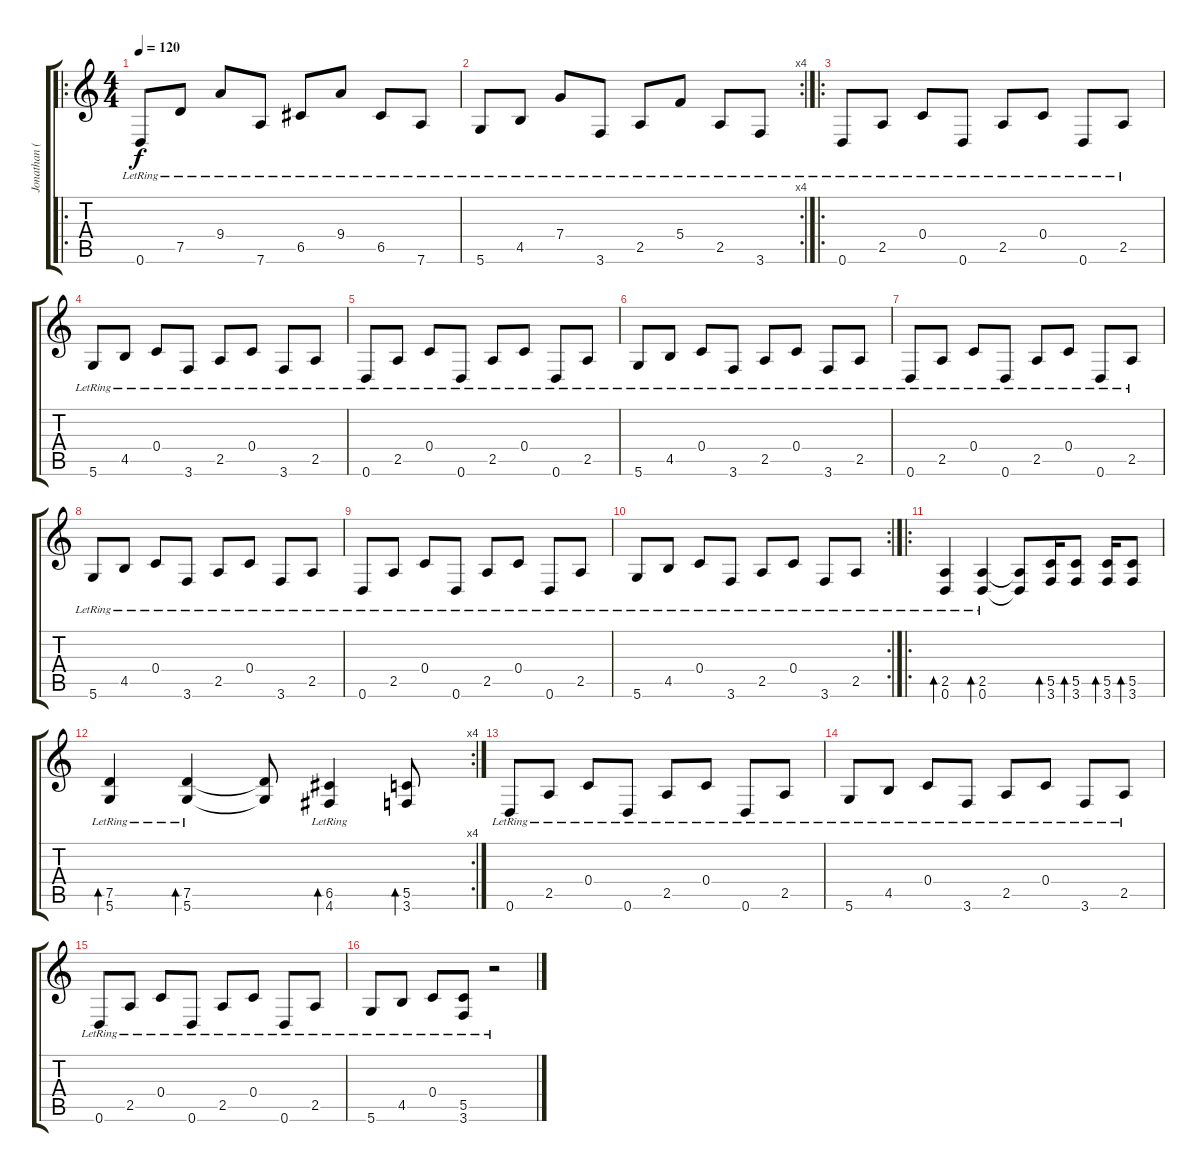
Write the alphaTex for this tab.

\track ("Jonathan (clean)" "Jonathan (") {instrument electricguitarmuted}
\staff {score tabs}
\tuning (D4 A3 F3 C3 G2 D2) {hide}
\ro
\ts (4 4)
\tempo 120
\clef g2
\ks c
0.6{lr}.8{dy f instrument electricguitarmuted} 7.5{lr}.8 9.4{lr}.8 7.6{lr}.8 6.5{lr}.8 9.4{lr}.8 6.5{lr}.8 7.6{lr}.8 |
\rc 4
5.6{lr}.8 4.5{lr}.8 7.4{lr}.8 3.6{lr}.8 2.5{lr}.8 5.4{lr}.8 2.5{lr}.8 3.6{lr}.8 |
\ro
0.6{lr}.8 2.5{lr}.8 0.4{lr}.8 0.6{lr}.8 2.5{lr}.8 0.4{lr}.8 0.6{lr}.8 2.5{lr}.8 |
5.6{lr}.8 4.5{lr}.8 0.4{lr}.8 3.6{lr}.8 2.5{lr}.8 0.4{lr}.8 3.6{lr}.8 2.5{lr}.8 |
0.6{lr}.8 2.5{lr}.8 0.4{lr}.8 0.6{lr}.8 2.5{lr}.8 0.4{lr}.8 0.6{lr}.8 2.5{lr}.8 |
5.6{lr}.8 4.5{lr}.8 0.4{lr}.8 3.6{lr}.8 2.5{lr}.8 0.4{lr}.8 3.6{lr}.8 2.5{lr}.8 |
0.6{lr}.8 2.5{lr}.8 0.4{lr}.8 0.6{lr}.8 2.5{lr}.8 0.4{lr}.8 0.6{lr}.8 2.5{lr}.8 |
5.6{lr}.8 4.5{lr}.8 0.4{lr}.8 3.6{lr}.8 2.5{lr}.8 0.4{lr}.8 3.6{lr}.8 2.5{lr}.8 |
0.6{lr}.8 2.5{lr}.8 0.4{lr}.8 0.6{lr}.8 2.5{lr}.8 0.4{lr}.8 0.6{lr}.8 2.5{lr}.8 |
\rc 2
5.6{lr}.8 4.5{lr}.8 0.4{lr}.8 3.6{lr}.8 2.5{lr}.8 0.4{lr}.8 3.6{lr}.8 2.5{lr}.8 |
\ro
(2.5{lr} 0.6{lr}).4{bd 60} (2.5{lr} 0.6{lr}).4{bd 60} (2.5{t} 0.6{t}).8 (5.5 3.6).16{bd 60} (5.5 3.6).8{bd 60} (5.5 3.6).16{bd 60} (5.5 3.6).8{bd 60} |
\rc 4
(7.5{lr} 5.6{lr}).4{bd 60} (7.5{lr} 5.6{lr}).4{bd 60} (7.5{t} 5.6{t}).8 (6.5{lr} 4.6{lr}).4{bd 60} (5.5 3.6).8{bd 60} |
0.6{lr}.8 2.5{lr}.8 0.4{lr}.8 0.6{lr}.8 2.5{lr}.8 0.4{lr}.8 0.6{lr}.8 2.5{lr}.8 |
5.6{lr}.8 4.5{lr}.8 0.4{lr}.8 3.6{lr}.8 2.5{lr}.8 0.4{lr}.8 3.6{lr}.8 2.5{lr}.8 |
0.6{lr}.8 2.5{lr}.8 0.4{lr}.8 0.6{lr}.8 2.5{lr}.8 0.4{lr}.8 0.6{lr}.8 2.5{lr}.8 |
5.6{lr}.8 4.5{lr}.8 0.4{lr}.8 (5.5 3.6{lr}).8 r.2
